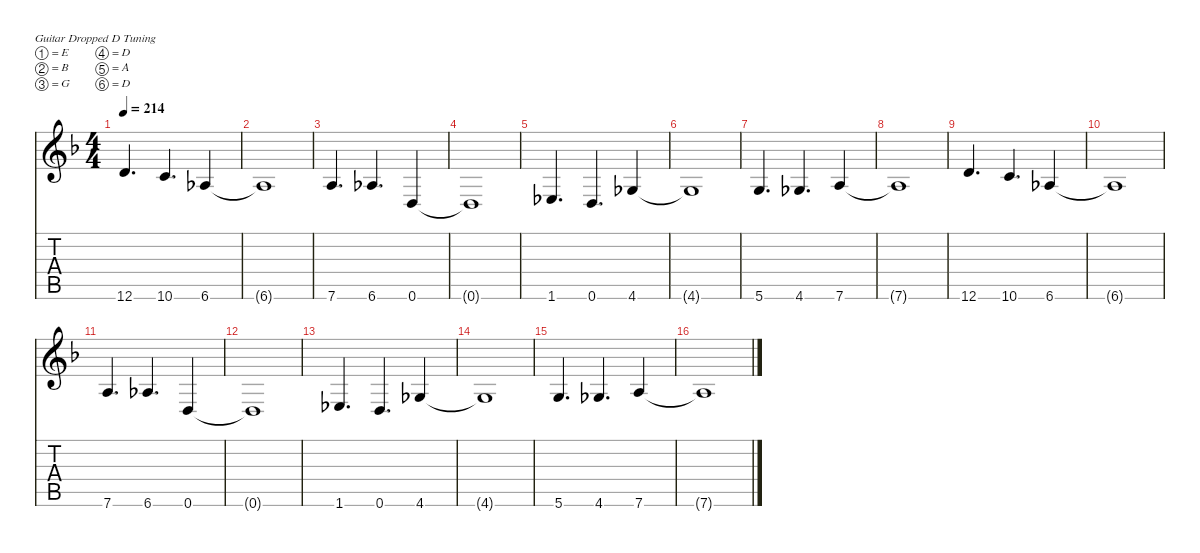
\hideDynamics
\bracketExtendMode nobrackets
\singleTrackTrackNamePolicy hidden
\multiTrackTrackNamePolicy hidden
\firstSystemTrackNameMode fullname
\firstSystemTrackNameOrientation horizontal
\otherSystemsTrackNameOrientation horizontal
\track ("Guitar-spare" "E-Gt") {instrument distortionguitar}
\staff {score tabs}
\tuning (E4 B3 G3 D3 A2 D2)
\ts (4 4)
\tempo 214
\clef g2
\ks dminor
12.6{acc forcenatural}.4{d dy f beam Up} 10.6{acc forcenatural}.4{d beam Up} 6.6{acc b}.4{beam Up} |
6.6{t acc b}.1{beam Up} |
7.6{acc forcenatural}.4{d beam Up} 6.6{acc b}.4{d beam Up} 0.6{acc forcenatural}.4{beam Up} |
0.6{t acc forcenatural}.1{beam Up} |
1.6{acc b}.4{d beam Up} 0.6{acc forcenatural}.4{d beam Up} 4.6{acc b}.4{beam Up} |
4.6{t acc b}.1{beam Up} |
5.6{acc forcenatural}.4{d beam Up} 4.6{acc b}.4{d beam Up} 7.6{acc forcenatural}.4{beam Up} |
7.6{t acc forcenatural}.1{beam Up} |
12.6{acc forcenatural}.4{d beam Up} 10.6{acc forcenatural}.4{d beam Up} 6.6{acc b}.4{beam Up} |
6.6{t acc b}.1{beam Up} |
7.6{acc forcenatural}.4{d beam Up} 6.6{acc b}.4{d beam Up} 0.6{acc forcenatural}.4{beam Up} |
0.6{t acc forcenatural}.1{beam Up} |
1.6{acc b}.4{d beam Up} 0.6{acc forcenatural}.4{d beam Up} 4.6{acc b}.4{beam Up} |
4.6{t acc b}.1{beam Up} |
5.6{acc forcenatural}.4{d beam Up} 4.6{acc b}.4{d beam Up} 7.6{acc forcenatural}.4{beam Up} |
7.6{t acc forcenatural}.1{beam Up}
